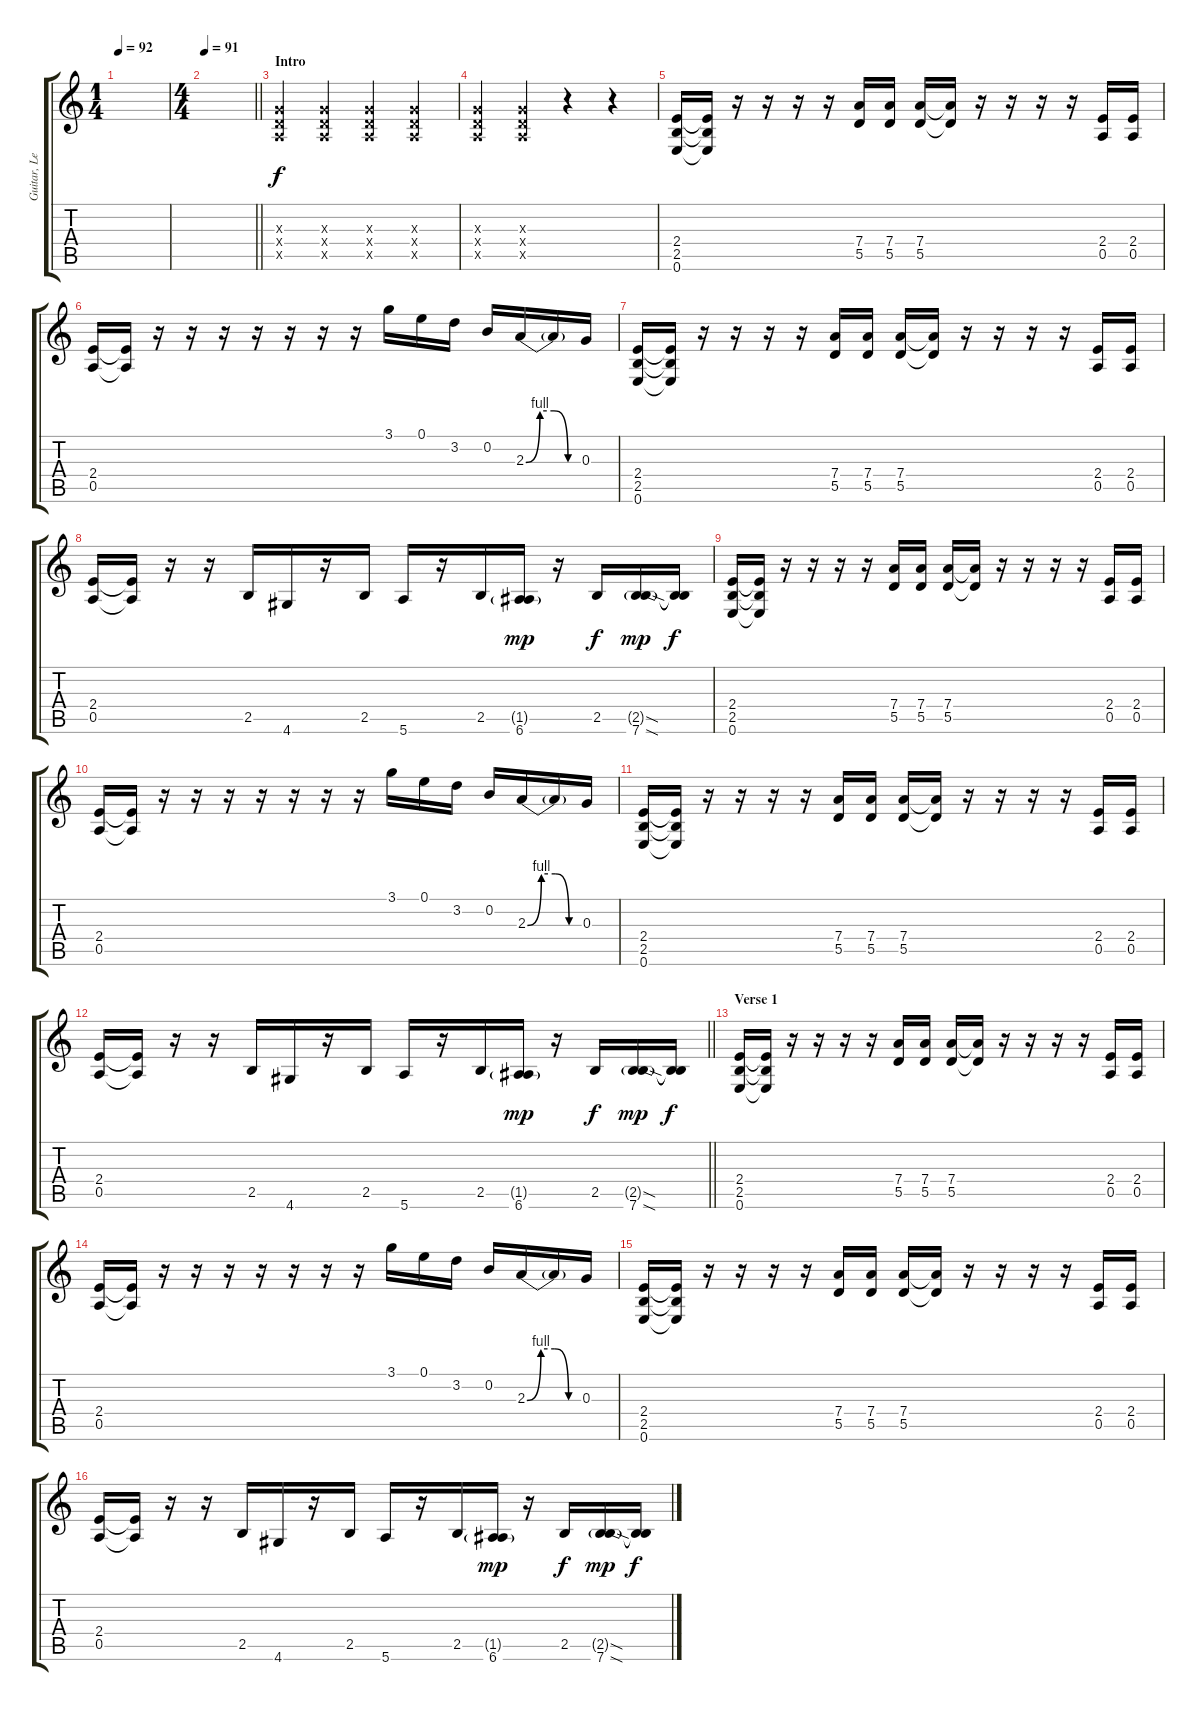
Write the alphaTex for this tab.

\track ("Guitar, Lead" "Guitar, Le") {instrument overdrivenguitar}
\staff {score tabs}
\tuning (E4 B3 G3 D3 A2 E2) {hide}
\ts (1 4)
\tempo 92
\clef g2
\ks c
|
\ts (4 4)
\tempo 91
\barLineRight lightlight
|
\section ("" "Intro")
(0.3{x} 0.4{x} 0.5{x}).4 (0.3{x} 0.4{x} 0.5{x}).4 (0.3{x} 0.4{x} 0.5{x}).4 (0.3{x} 0.4{x} 0.5{x}).4 |
(0.3{x} 0.4{x} 0.5{x}).4 (0.3{x} 0.4{x} 0.5{x}).4 r.4 r.4 |
(2.4 2.5 0.6).16 (2.4{t} 2.5{t} 0.6{t}).16 r.16 r.16 r.16 r.16 (7.4 5.5).16 (7.4 5.5).16 (7.4 5.5).16 (7.4{t} 5.5{t}).16 r.16 r.16 r.16 r.16 (2.4 0.5).16 (2.4 0.5).16 |
(2.4 0.5).16 (2.4{t} 0.5{t}).16 r.16 r.16 r.16 r.16 r.16 r.16 r.16 3.1.16 0.1.16 3.2.16 0.2.16 2.3{be (custom 0 0 15 4 30 4 45 0 60 0)}.16 2.3{t}.16 0.3.16 |
(2.4 2.5 0.6).16 (2.4{t} 2.5{t} 0.6{t}).16 r.16 r.16 r.16 r.16 (7.4 5.5).16 (7.4 5.5).16 (7.4 5.5).16 (7.4{t} 5.5{t}).16 r.16 r.16 r.16 r.16 (2.4 0.5).16 (2.4 0.5).16 |
(2.4 0.5).16 (2.4{t} 0.5{t}).16 r.16 r.16 2.5.16 4.6.16 r.16 2.5.16 5.6.16 r.16 2.5.16 (1.5{g} 6.6).16{dy mp} r.16 2.5.16{dy f} (2.5{sod g} 7.6{sod}).16{dy mp} (2.5{t} 7.6{t}).16{dy f} |
(2.4 2.5 0.6).16 (2.4{t} 2.5{t} 0.6{t}).16 r.16 r.16 r.16 r.16 (7.4 5.5).16 (7.4 5.5).16 (7.4 5.5).16 (7.4{t} 5.5{t}).16 r.16 r.16 r.16 r.16 (2.4 0.5).16 (2.4 0.5).16 |
(2.4 0.5).16 (2.4{t} 0.5{t}).16 r.16 r.16 r.16 r.16 r.16 r.16 r.16 3.1.16 0.1.16 3.2.16 0.2.16 2.3{be (custom 0 0 15 4 30 4 45 0 60 0)}.16 2.3{t}.16 0.3.16 |
(2.4 2.5 0.6).16 (2.4{t} 2.5{t} 0.6{t}).16 r.16 r.16 r.16 r.16 (7.4 5.5).16 (7.4 5.5).16 (7.4 5.5).16 (7.4{t} 5.5{t}).16 r.16 r.16 r.16 r.16 (2.4 0.5).16 (2.4 0.5).16 |
\barLineRight lightlight
(2.4 0.5).16 (2.4{t} 0.5{t}).16 r.16 r.16 2.5.16 4.6.16 r.16 2.5.16 5.6.16 r.16 2.5.16 (1.5{g} 6.6).16{dy mp} r.16 2.5.16{dy f} (2.5{sod g} 7.6{sod}).16{dy mp} (2.5{t} 7.6{t}).16{dy f} |
\section ("" "Verse 1")
(2.4 2.5 0.6).16 (2.4{t} 2.5{t} 0.6{t}).16 r.16 r.16 r.16 r.16 (7.4 5.5).16 (7.4 5.5).16 (7.4 5.5).16 (7.4{t} 5.5{t}).16 r.16 r.16 r.16 r.16 (2.4 0.5).16 (2.4 0.5).16 |
(2.4 0.5).16 (2.4{t} 0.5{t}).16 r.16 r.16 r.16 r.16 r.16 r.16 r.16 3.1.16 0.1.16 3.2.16 0.2.16 2.3{be (custom 0 0 15 4 30 4 45 0 60 0)}.16 2.3{t}.16 0.3.16 |
(2.4 2.5 0.6).16 (2.4{t} 2.5{t} 0.6{t}).16 r.16 r.16 r.16 r.16 (7.4 5.5).16 (7.4 5.5).16 (7.4 5.5).16 (7.4{t} 5.5{t}).16 r.16 r.16 r.16 r.16 (2.4 0.5).16 (2.4 0.5).16 |
(2.4 0.5).16 (2.4{t} 0.5{t}).16 r.16 r.16 2.5.16 4.6.16 r.16 2.5.16 5.6.16 r.16 2.5.16 (1.5{g} 6.6).16{dy mp} r.16 2.5.16{dy f} (2.5{sod g} 7.6{sod}).16{dy mp} (2.5{t} 7.6{t}).16{dy f}
